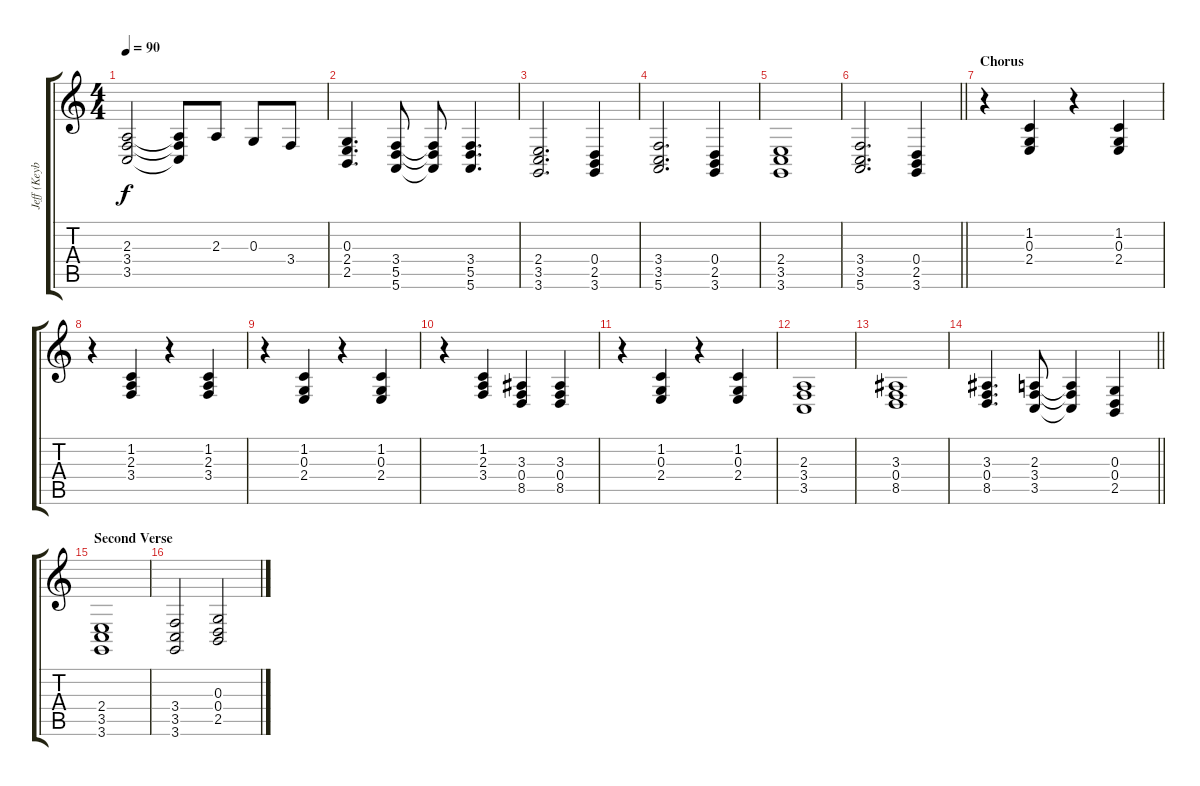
\track ("Jeff (Keyboard 1)" "Jeff (Keyb") {instrument drawbarorgan}
\staff {score tabs}
\tuning (E4 B3 G3 D3 A2 E2) {hide}
\ts (4 4)
\tempo 90
\clef g2
\ks c
(2.3 3.4 3.5).2{dy f} (2.3{t} 3.4{t} 3.5{t}).8 2.3.8 0.3.8 3.4.8 |
(0.3 2.4 2.5).4{d} (3.4 5.5 5.6).8 (3.4{t} 5.5{t} 5.6{t}).8 (3.4 5.5 5.6).4{d} |
(2.4 3.5 3.6).2{d} (0.4 2.5 3.6).4 |
(3.4 3.5 5.6).2{d} (0.4 2.5 3.6).4 |
(2.4 3.5 3.6).1 |
\barLineRight lightlight
(3.4 3.5 5.6).2{d} (0.4 2.5 3.6).4 |
\section ("" "Chorus")
r.4 (1.2 0.3 2.4).4 r.4 (1.2 0.3 2.4).4 |
r.4 (1.2 2.3 3.4).4 r.4 (1.2 2.3 3.4).4 |
r.4 (1.2 0.3 2.4).4 r.4 (1.2 0.3 2.4).4 |
r.4 (1.2 2.3 3.4).4 (3.3 0.4 8.5).4 (3.3 0.4 8.5).4 |
r.4 (1.2 0.3 2.4).4 r.4 (1.2 0.3 2.4).4 |
(2.3 3.4 3.5).1 |
(3.3 0.4 8.5).1 |
\barLineRight lightlight
(3.3 0.4 8.5).4{d} (2.3 3.4 3.5).8 (2.3{t} 3.4{t} 3.5{t}).4 (0.3 0.4 2.5).4 |
\section ("" "Second Verse")
(2.4 3.5 3.6).1 |
(3.4 3.5 3.6).2 (0.3 0.4 2.5).2
